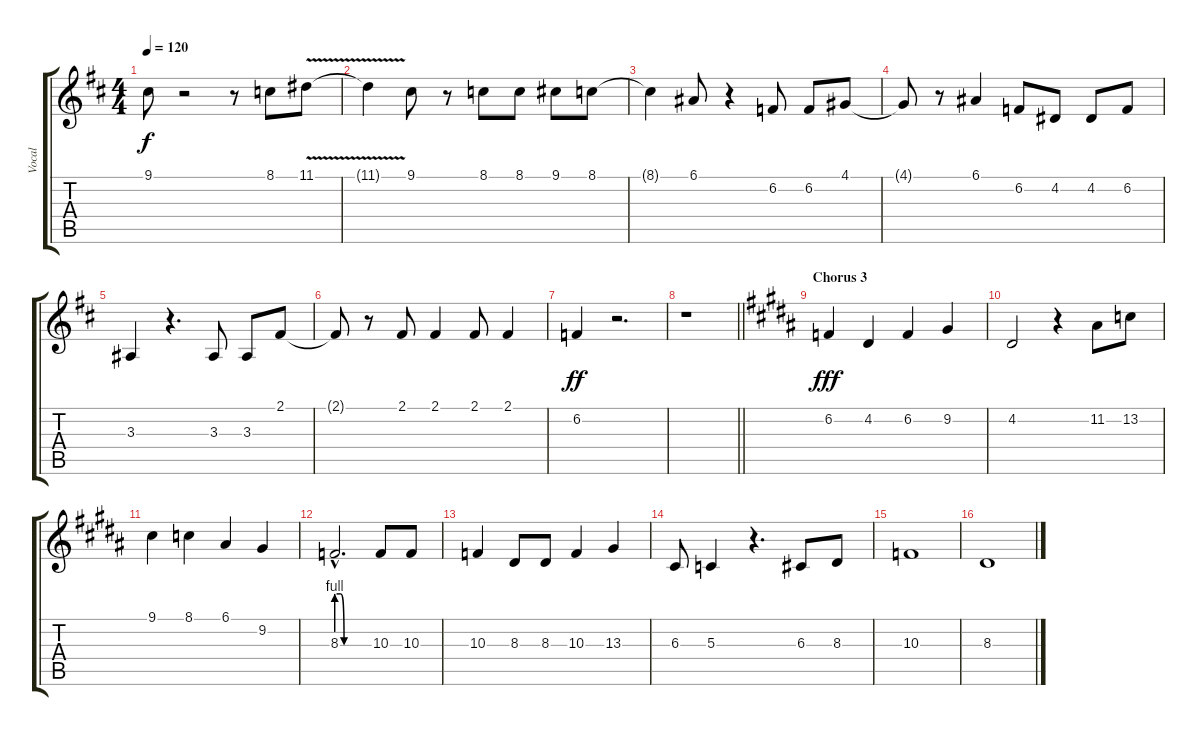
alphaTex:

\track ("Vocal" "Vocal") {instrument altosax}
\staff {score tabs}
\tuning (E4 B3 G3 D3 A2 E2) {hide}
\ts (4 4)
\tempo 120
\clef g2
\ks d
9.1{t}.8{dy f} r.2 r.8 8.1.8 11.1{v}.8 |
11.1{t}.4 9.1.8 r.8 8.1.8 8.1.8 9.1.8 8.1.8 |
8.1{t}.4 6.1.8 r.4 6.2.8 6.2.8 4.1.8 |
4.1{t}.8 r.8 6.1.4 6.2.8 4.2.8 4.2.8 6.2.8 |
3.3.4 r.4{d} 3.3.8 3.3.8 2.1.8 |
2.1{t}.8 r.8 2.1.8 2.1.4 2.1.8 2.1.4 |
6.2.4{dy ff} r.2{d} |
\barLineRight lightlight
r.1 |
\section ("" "Chorus 3")
\ks b
6.2.4{dy fff} 4.2.4 6.2.4 9.2.4 |
4.2.2 r.4 11.2.8 13.2.8 |
9.1.4 8.1.4 6.1.4 9.2.4 |
8.3{be (custom 0 4 8 4 14 0 60 0) hac}.2{d} 10.3.8 10.3.8 |
10.3.4 8.3.8 8.3.8 10.3.4 13.3.4 |
6.3.8 5.3.4 r.4{d} 6.3.8 8.3.8 |
10.3.1 |
8.3.1
